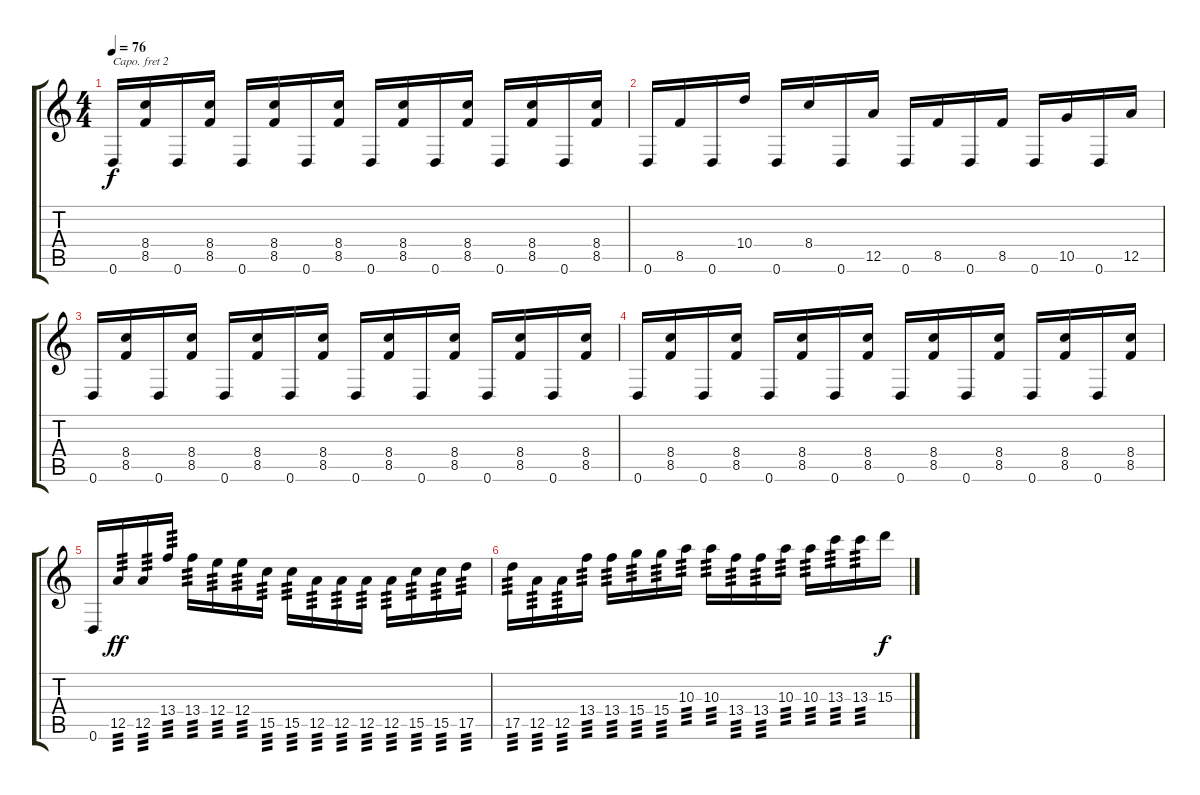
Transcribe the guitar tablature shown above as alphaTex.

\track "" {instrument distortionguitar}
\staff {score tabs}
\capo 2
\tuning (G4 E4 A3 D3 G2 C2) {hide}
\ts (4 4)
\tempo 76
\clef g2
\ks c
0.6.16{dy f} (8.4 8.5).16 0.6.16 (8.4 8.5).16 0.6.16 (8.4 8.5).16 0.6.16 (8.4 8.5).16 0.6.16 (8.4 8.5).16 0.6.16 (8.4 8.5).16 0.6.16 (8.4 8.5).16 0.6.16 (8.4 8.5).16 |
0.6.16 8.5.16 0.6.16 10.4.16 0.6.16 8.4.16 0.6.16 12.5.16 0.6.16 8.5.16 0.6.16 8.5.16 0.6.16 10.5.16 0.6.16 12.5.16 |
0.6.16 (8.4 8.5).16 0.6.16 (8.4 8.5).16 0.6.16 (8.4 8.5).16 0.6.16 (8.4 8.5).16 0.6.16 (8.4 8.5).16 0.6.16 (8.4 8.5).16 0.6.16 (8.4 8.5).16 0.6.16 (8.4 8.5).16 |
0.6.16 (8.4 8.5).16 0.6.16 (8.4 8.5).16 0.6.16 (8.4 8.5).16 0.6.16 (8.4 8.5).16 0.6.16 (8.4 8.5).16 0.6.16 (8.4 8.5).16 0.6.16 (8.4 8.5).16 0.6.16 (8.4 8.5).16 |
0.6.16 12.5.16{tp 3 dy ff} 12.5.16{tp 3} 13.4.16{tp 3} 13.4.16{tp 3} 12.4.16{tp 3} 12.4.16{tp 3} 15.5.16{tp 3} 15.5.16{tp 3} 12.5.16{tp 3} 12.5.16{tp 3} 12.5.16{tp 3} 12.5.16{tp 3} 15.5.16{tp 3} 15.5.16{tp 3} 17.5.16{tp 3} |
17.5.16{tp 3} 12.5.16{tp 3} 12.5.16{tp 3} 13.4.16{tp 3} 13.4.16{tp 3} 15.4.16{tp 3} 15.4.16{tp 3} 10.3.16{tp 3} 10.3.16{tp 3} 13.4.16{tp 3} 13.4.16{tp 3} 10.3.16{tp 3} 10.3.16{tp 3} 13.3.16{tp 3} 13.3.16{tp 3} 15.3.16{dy f}
